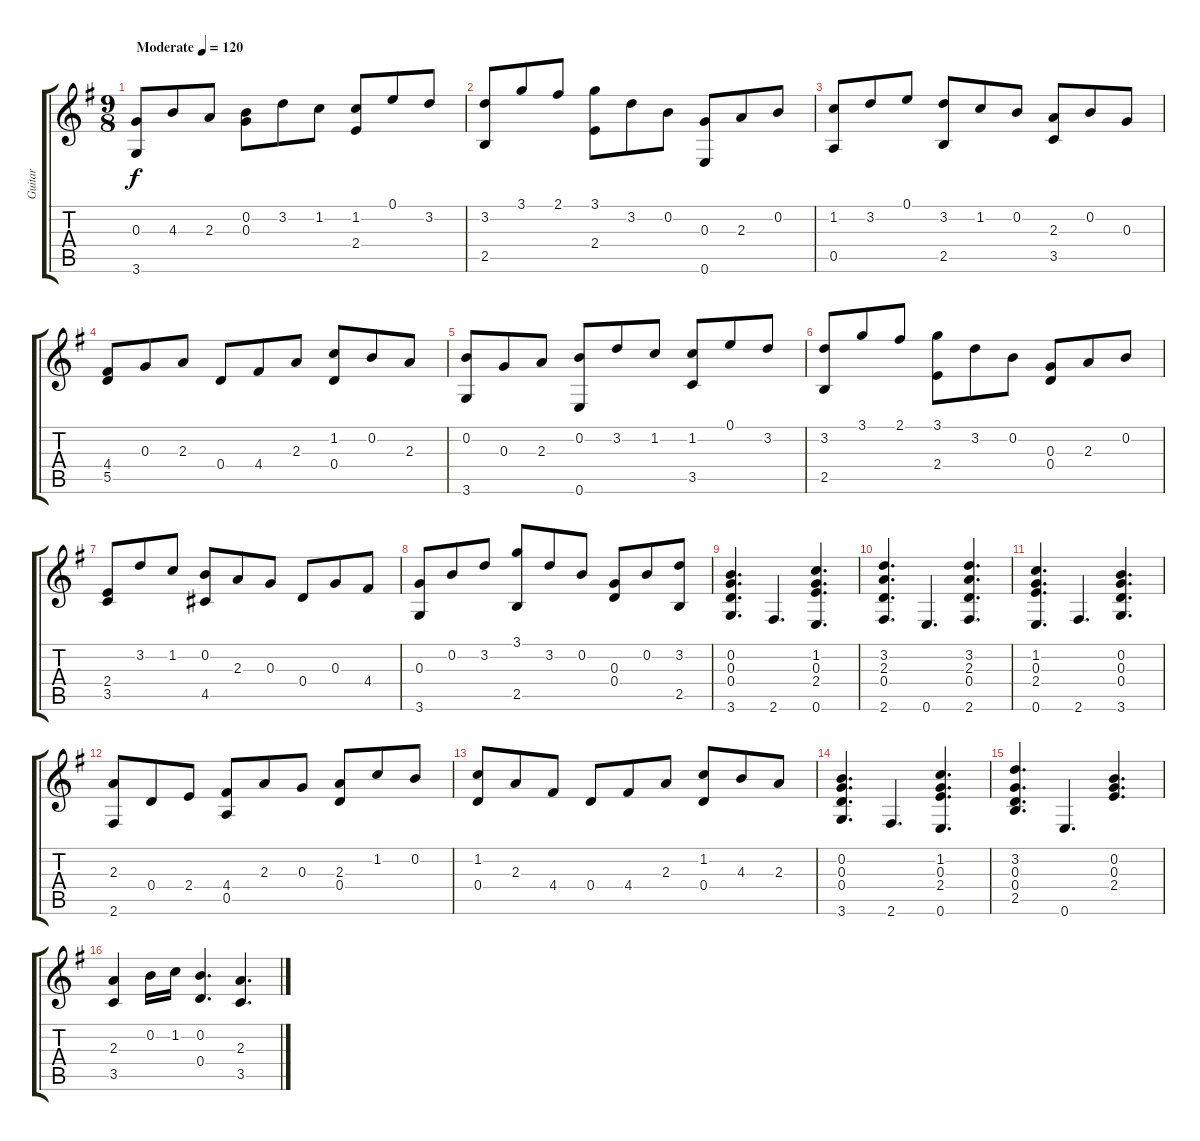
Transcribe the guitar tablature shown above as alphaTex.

\track ("Guitar" "Guitar") {instrument acousticguitarsteel}
\staff {score tabs}
\tuning (E4 B3 G3 D3 A2 E2) {hide}
\ts (9 8)
\tempo (120 "Moderate")
\clef g2
\ks g
(0.3 3.6).8{dy f instrument acousticguitarsteel} 4.3.8 2.3.8 (0.2 0.3).8 3.2.8 1.2.8 (1.2 2.4).8 0.1.8 3.2.8 |
(3.2 2.5).8 3.1.8 2.1.8 (3.1 2.4).8 3.2.8 0.2.8 (0.3 0.6).8 2.3.8 0.2.8 |
(1.2 0.5).8 3.2.8 0.1.8 (3.2 2.5).8 1.2.8 0.2.8 (2.3 3.5).8 0.2.8 0.3.8 |
(4.4 5.5).8 0.3.8 2.3.8 0.4.8 4.4.8 2.3.8 (1.2 0.4).8 0.2.8 2.3.8 |
(0.2 3.6).8 0.3.8 2.3.8 (0.2 0.6).8 3.2.8 1.2.8 (1.2 3.5).8 0.1.8 3.2.8 |
(3.2 2.5).8 3.1.8 2.1.8 (3.1 2.4).8 3.2.8 0.2.8 (0.3 0.4).8 2.3.8 0.2.8 |
(2.4 3.5).8 3.2.8 1.2.8 (0.2 4.5).8 2.3.8 0.3.8 0.4.8 0.3.8 4.4.8 |
(0.3 3.6).8 0.2.8 3.2.8 (3.1 2.5).8 3.2.8 0.2.8 (0.3 0.4).8 0.2.8 (3.2 2.5).8 |
(0.2 0.3 0.4 3.6).4{d} 2.6.4{d} (1.2 0.3 2.4 0.6).4{d} |
(3.2 2.3 0.4 2.6).4{d} 0.6.4{d} (3.2 2.3 0.4 2.6).4{d} |
(1.2 0.3 2.4 0.6).4{d} 2.6.4{d} (0.2 0.3 0.4 3.6).4{d} |
(2.3 2.6).8 0.4.8 2.4.8 (4.4 0.5).8 2.3.8 0.3.8 (2.3 0.4).8 1.2.8 0.2.8 |
(1.2 0.4).8 2.3.8 4.4.8 0.4.8 4.4.8 2.3.8 (1.2 0.4).8 4.3.8 2.3.8 |
(0.2 0.3 0.4 3.6).4{d} 2.6.4{d} (1.2 0.3 2.4 0.6).4{d} |
(3.2 0.3 0.4 2.5).4{d} 0.6.4{d} (0.2 0.3 2.4).4{d} |
(2.3 3.5).4 0.2.16 1.2.16 (0.2 0.4).4{d} (2.3 3.5).4{d}
